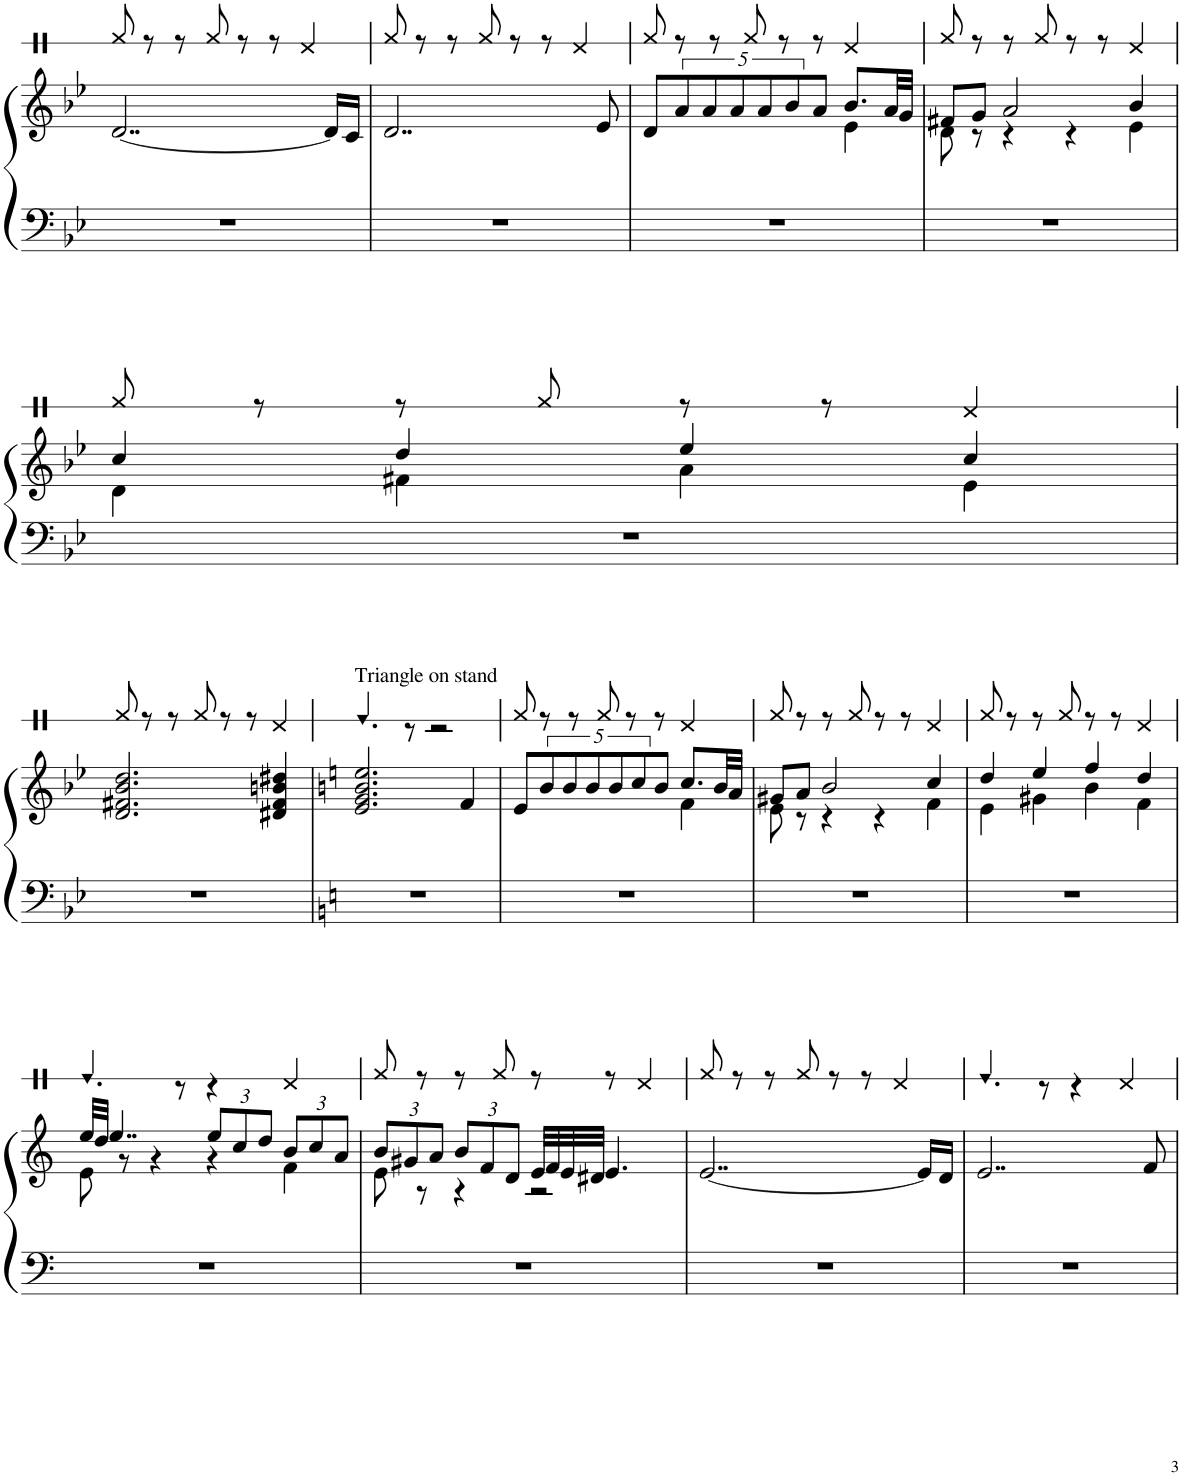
**kern
*part1
*staff1
*I"Piano
*I'Pno
!!LO:PB:g=z
*clefG2
*k[b-e-]
*M4/4
=25
[2..d/
16d/LL]
16c/JJ
=26
2..d/
8e-/
=27
*^
8d/L	2.ryy
10a/	.
10a/	.
10a/	.
10a/	.
10b-/	.
8a/J	.
8.b-/L	4e-\
32a/LL	.
32g/JJJ	.
=28	=28
8f#X/L	8d\
8g/J	8r
2a/	4r
.	4r
4b-/	4e-\
!!LO:LB:g=z	!!
=29	=29
4cc/	4d\
4dd/	4f#X\
4ee-/	4a\
4cc/	4e-\
*v	*v
!!LO:LB:g=z
=30
2.d/ 2.f#X/ 2.b-/ 2.dd/
4d#X/ 4f#/ 4bn/ 4dd#X/
=31
*k[]
2.e/ 2.g/ 2.b/ 2.ee/
4f/
=32
*^
8e/L	2.ryy
10b/	.
10b/	.
10b/	.
10b/	.
10cc/	.
8b/J	.
8.cc/L	4f\
32b/LL	.
32a/JJJ	.
=33	=33
8g#X/L	8e\
8a/J	8r
2b/	4r
.	4r
4cc/	4f\
=34	=34
4dd/	4e\
4ee/	4g#X\
4ff/	4b\
4dd/	4f\
!!LO:LB:g=z	!!
=35	=35
32ee/LLL	8e\
32dd/JJJ	.
4..ee/	.
.	8r
.	4r
*Xbrackettup	*
12ee/L	4r
12cc/	.
12dd/J	.
12b/L	4f\
12cc/	.
12a/J	.
=36	=36
12b/L	8e\
12g#X/	.
.	8r
12a/J	.
12b/L	4r
12f/	.
12d/J	.
32e/LLL	2r
32f/	.
32e/	.
32d#X/JJJ	.
4.e/	.
*v	*v
=37
[2..e/
16e/LL]
16d/JJ
=38
2..e/
8f/
=
*-
